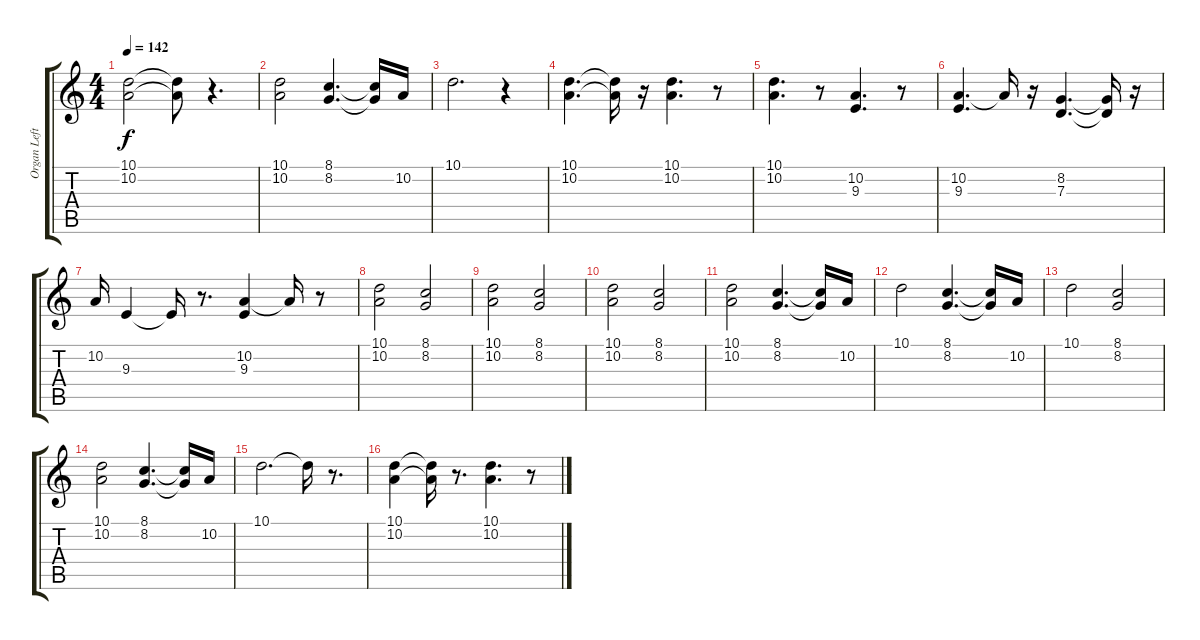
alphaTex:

\track ("Organ Left" "Organ Left") {instrument rockorgan}
\staff {score tabs}
\tuning (E4 B3 G3 D3 A2 E2) {hide}
\ts (4 4)
\tempo 142
\clef g2
\ks c
(10.1 10.2).2{dy f} (10.1{t} 10.2{t}).8 r.4{d} |
(10.1 10.2).2 (8.1 8.2).4{d} (8.1{t} 8.2{t}).16 10.2.16 |
10.1.2{d} r.4 |
(10.1 10.2).4{d} (10.1{t} 10.2{t}).16 r.16 (10.1 10.2).4{d} r.8 |
(10.1 10.2).4{d} r.8 (10.2 9.3).4{d} r.8 |
(10.2 9.3).4{d} 10.2{t}.16 r.16 (8.2 7.3).4{d} (8.2{t} 7.3{t}).16 r.16 |
10.2.16 9.3.4 9.3{t}.16 r.8{d} (10.2 9.3).4 10.2{t}.16 r.8 |
(10.1 10.2).2 (8.1 8.2).2 |
(10.1 10.2).2 (8.1 8.2).2 |
(10.1 10.2).2 (8.1 8.2).2 |
(10.1 10.2).2 (8.1 8.2).4{d} (8.1{t} 8.2{t}).16 10.2.16 |
10.1.2 (8.1 8.2).4{d} (8.1{t} 8.2{t}).16 10.2.16 |
10.1.2 (8.1 8.2).2 |
(10.1 10.2).2 (8.1 8.2).4{d} (8.1{t} 8.2{t}).16 10.2.16 |
10.1.2{d} 10.1{t}.16 r.8{d} |
(10.1 10.2).4 (10.1{t} 10.2{t}).16 r.8{d} (10.1 10.2).4{d} r.8
